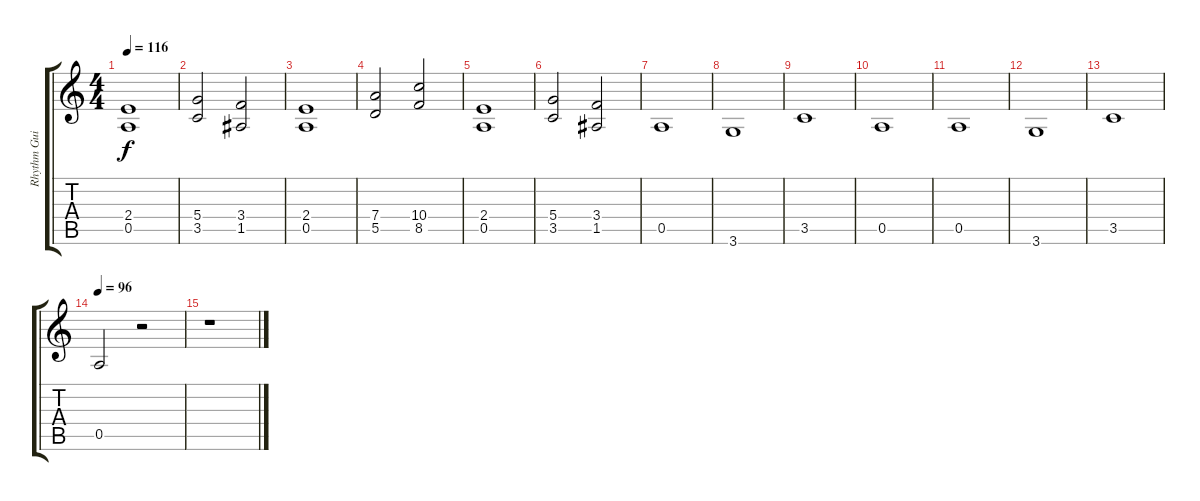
\track ("Rhythm Guitar Doppel" "Rhythm Gui") {instrument distortionguitar}
\staff {score tabs}
\tuning (E4 B3 G3 D3 A2 E2) {hide}
\ts (4 4)
\tempo 116
\clef g2
\ks c
(2.4 0.5).1{dy f} |
(5.4 3.5).2 (3.4 1.5).2 |
(2.4 0.5).1 |
(7.4 5.5).2 (10.4 8.5).2 |
(2.4 0.5).1 |
(5.4 3.5).2 (3.4 1.5).2 |
0.5.1 |
3.6.1 |
3.5.1 |
0.5.1 |
0.5.1 |
3.6.1 |
3.5.1 |
\tempo 96
0.5.2 r.2 |
r.1
